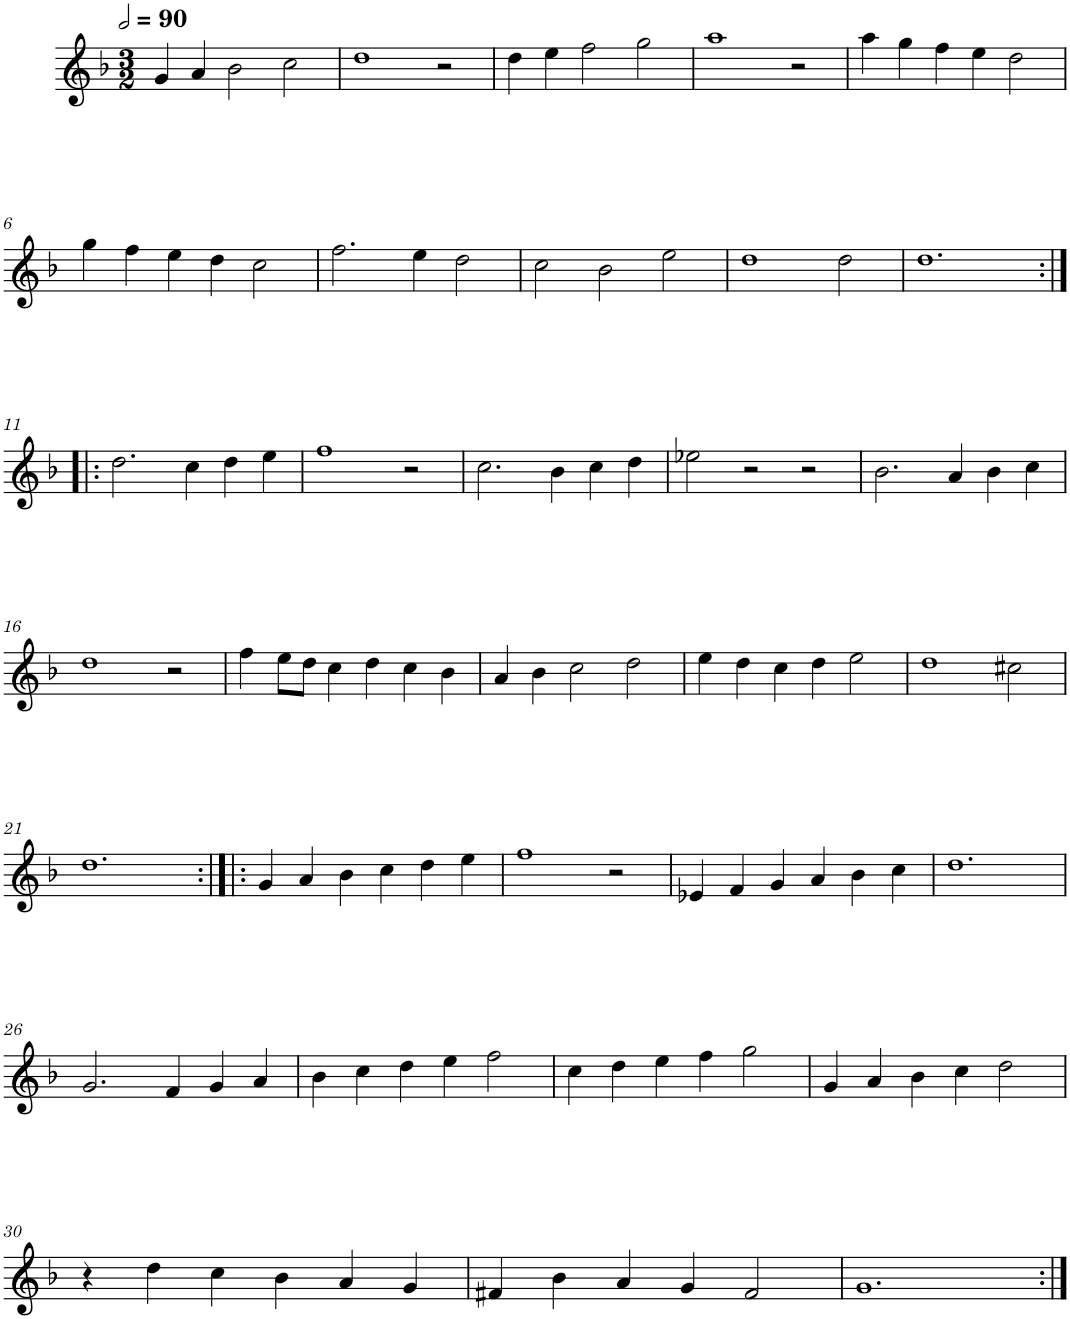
**kern
*part1
*staff1
*I"Cinq parties
*clefG2
*k[b-]
*M3/2
*MM180
=1
4g/
4a/
2b-\
2cc\
=2
1dd
2r
=3
4dd\
4ee\
2ff\
2gg\
=4
1aa
2r
=5
4aa\
4gg\
4ff\
4ee\
2dd\
!!LO:LB:g=z
=6
4gg\
4ff\
4ee\
4dd\
2cc\
=7
2.ff\
4ee\
2dd\
=8
2cc\
2b-\
2ee\
=9
1dd
2dd\
=10
1.dd
!!LO:LB:g=z
=11:|!|:
2.dd\
4cc\
4dd\
4ee\
=12
1ff
2r
=13
2.cc\
4b-\
4cc\
4dd\
=14
2ee-X\
2r
2r
=15
2.b-\
4a/
4b-\
4cc\
!!LO:LB:g=z
=16
1dd
2r
=17
4ff\
8ee\L
8dd\J
4cc\
4dd\
4cc\
4b-\
=18
4a/
4b-\
2cc\
2dd\
=19
4ee\
4dd\
4cc\
4dd\
2ee\
=20
1dd
2cc#X\
!!LO:LB:g=z
=21
1.dd
=22:|!|:
4g/
4a/
4b-\
4cc\
4dd\
4ee\
=23
1ff
2r
=24
4e-X/
4f/
4g/
4a/
4b-\
4cc\
=25
1.dd
!!LO:LB:g=z
=26
2.g/
4f/
4g/
4a/
=27
4b-\
4cc\
4dd\
4ee\
2ff\
=28
4cc\
4dd\
4ee\
4ff\
2gg\
=29
4g/
4a/
4b-\
4cc\
2dd\
!!LO:LB:g=z
=30
4r
4dd\
4cc\
4b-\
4a/
4g/
=31
4f#X/
4b-\
4a/
4g/
2f#/
=32
1.g
=:|!
*-
